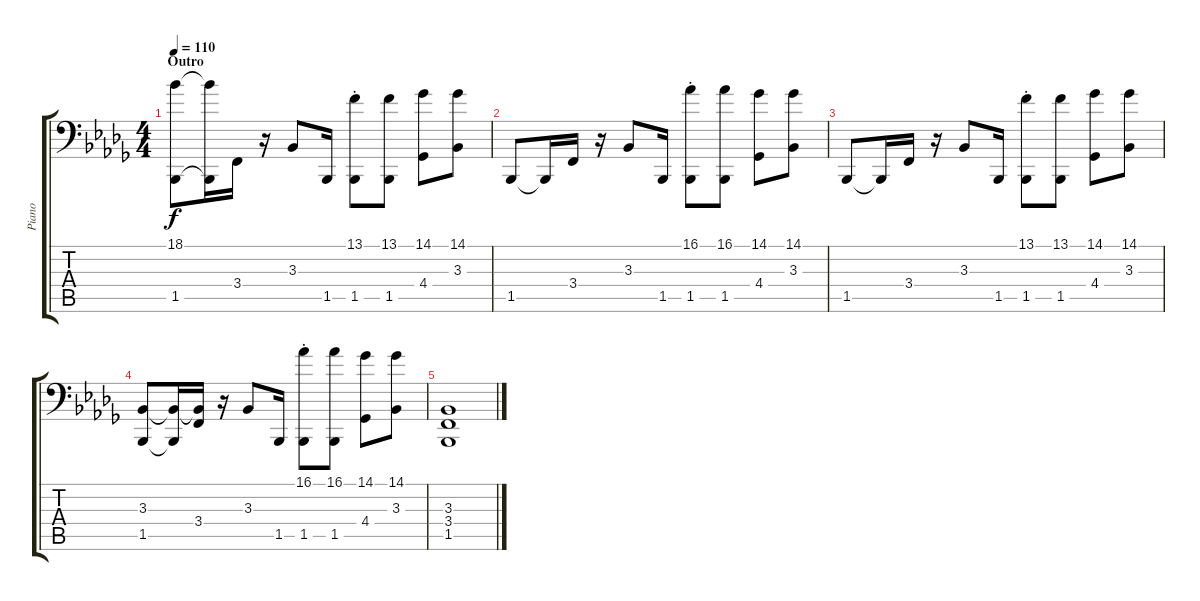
\track ("Piano" "Piano") {instrument electricgrandpiano}
\staff {score tabs}
\tuning (E3 B2 G2 D2 A1 E1) {hide}
\ts (4 4)
\section ("" "Outro")
\tempo 110
\clef f4
\ks bbminor
(18.1 1.5).8{dy f} (18.1{t} 1.5{t}).16 3.4.16 r.16 3.3.8 1.5.16 (13.1{st} 1.5{st}).8 (13.1 1.5).8 (14.1 4.4).8 (14.1 3.3).8 |
1.5.8 1.5{t}.16 3.4.16 r.16 3.3.8 1.5.16 (16.1{st} 1.5{st}).8 (16.1 1.5).8 (14.1 4.4).8 (14.1 3.3).8 |
1.5.8 1.5{t}.16 3.4.16 r.16 3.3.8 1.5.16 (13.1{st} 1.5{st}).8 (13.1 1.5).8 (14.1 4.4).8 (14.1 3.3).8 |
(3.3 1.5).8 (3.3{t} 1.5{t}).16 (3.3{t} 3.4).16 r.16 3.3.8 1.5.16 (16.1{st} 1.5{st}).8 (16.1 1.5).8 (14.1 4.4).8 (14.1 3.3).8 |
(3.3 3.4 1.5).1
